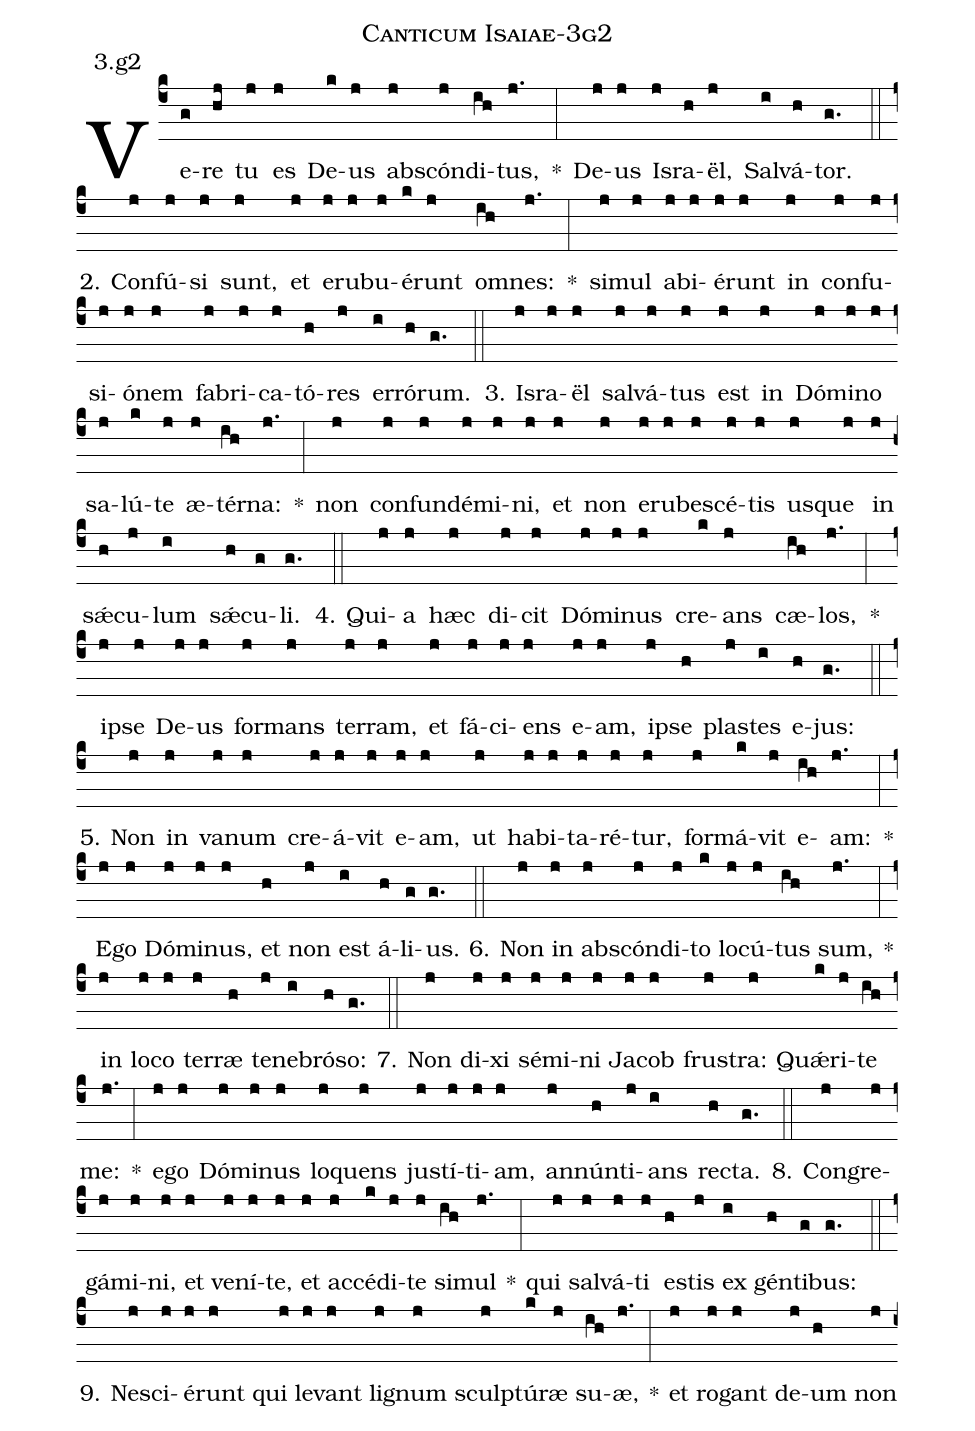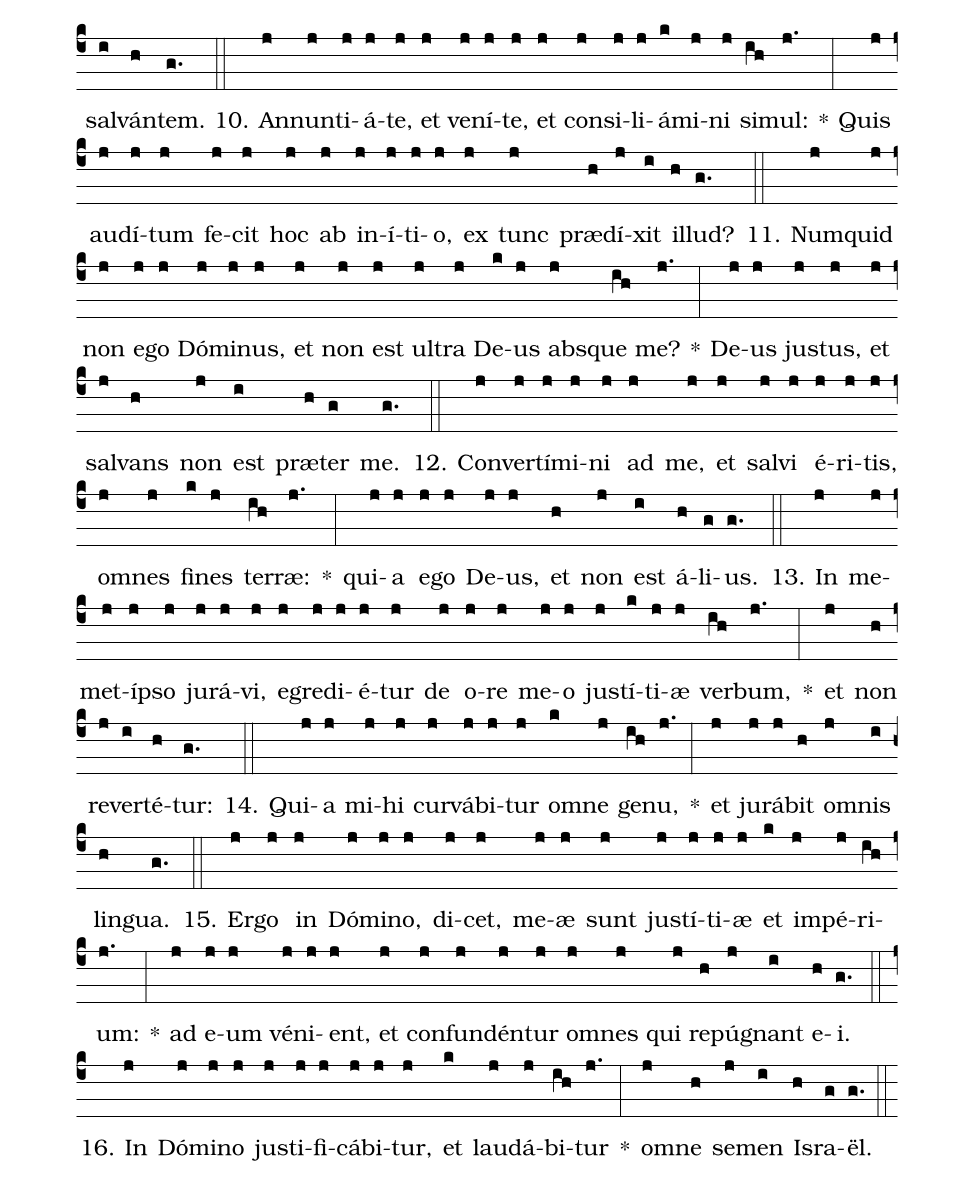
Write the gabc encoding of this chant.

name: Canticum Isaiae-3g2;
annotation: 3.g2;
%%
(c4)Ve(g)re(hj) tu(j) es(j) De(k)us(j) abs(j)cón(j)di(ih)tus,(j.) *(:) De(j)us(j) Is(j)ra(h)ël,(j) Sal(i)vá(h)tor.(g.) (::)
2. Con(j)fú(j)si(j) sunt,(j) et(j) e(j)ru(j)bu(j)é(k)runt(j) om(ih)nes:(j.) *(:) si(j)mul(j) ab(j)i(j)é(j)runt(j) in(j) con(j)fu(j)si(j)ó(j)nem(j) fa(j)bri(j)ca(j)tó(h)res(j) er(i)ró(h)rum.(g.) (::)
3. Is(j)ra(j)ël(j) sal(j)vá(j)tus(j) est(j) in(j) Dó(j)mi(j)no(j) sa(j)lú(k)te(j) æ(j)tér(ih)na:(j.) *(:) non(j) con(j)fun(j)dé(j)mi(j)ni,(j) et(j) non(j) e(j)ru(j)be(j)scé(j)tis(j) us(j)que(j) in(j) sǽ(h)cu(j)lum(i) sǽ(h)cu(g)li.(g.) (::)
4. Qui(j)a(j) hæc(j) di(j)cit(j) Dó(j)mi(j)nus(j) cre(k)ans(j) cæ(ih)los,(j.) *(:) ip(j)se(j) De(j)us(j) for(j)mans(j) ter(j)ram,(j) et(j) fá(j)ci(j)ens(j) e(j)am,(j) ip(j)se(h) plas(j)tes(i) e(h)jus:(g.) (::)
5. Non(j) in(j) va(j)num(j) cre(j)á(j)vit(j) e(j)am,(j) ut(j) ha(j)bi(j)ta(j)ré(j)tur,(j) for(j)má(k)vit(j) e(ih)am:(j.) *(:) E(j)go(j) Dó(j)mi(j)nus,(j) et(h) non(j) est(i) á(h)li(g)us.(g.) (::)
6. Non(j) in(j) abs(j)cón(j)di(j)to(k) lo(j)cú(j)tus(ih) sum,(j.) *(:) in(j) lo(j)co(j) ter(j)ræ(h) te(j)ne(i)bró(h)so:(g.) (::)
7. Non(j) di(j)xi(j) sé(j)mi(j)ni(j) Ja(j)cob(j) frus(j)tra:(j) Quǽ(k)ri(j)te(ih) me:(j.) *(:) e(j)go(j) Dó(j)mi(j)nus(j) lo(j)quens(j) jus(j)tí(j)ti(j)am,(j) an(j)nún(h)ti(j)ans(i) rec(h)ta.(g.) (::)
8. Con(j)gre(j)gá(j)mi(j)ni,(j) et(j) ve(j)ní(j)te,(j) et(j) ac(j)cé(k)di(j)te(j) si(ih)mul(j.) *(:) qui(j) sal(j)vá(j)ti(j) es(h)tis(j) ex(i) gén(h)ti(g)bus:(g.) (::)
9. Ne(j)sci(j)é(j)runt(j) qui(j) le(j)vant(j) li(j)gnum(j) sculp(j)tú(k)ræ(j) su(ih)æ,(j.) *(:) et(j) ro(j)gant(j) de(j)um(h) non(j) sal(i)ván(h)tem.(g.) (::)
10. An(j)nun(j)ti(j)á(j)te,(j) et(j) ve(j)ní(j)te,(j) et(j) con(j)si(j)li(j)á(k)mi(j)ni(j) si(ih)mul:(j.) *(:) Quis(j) au(j)dí(j)tum(j) fe(j)cit(j) hoc(j) ab(j) in(j)í(j)ti(j)o,(j) ex(j) tunc(j) præ(h)dí(j)xit(i) il(h)lud?(g.) (::)
11. Num(j)quid(j) non(j) e(j)go(j) Dó(j)mi(j)nus,(j) et(j) non(j) est(j) ul(j)tra(j) De(k)us(j) abs(j)que(ih) me?(j.) *(:) De(j)us(j) jus(j)tus,(j) et(j) sal(j)vans(h) non(j) est(i) præ(h)ter(g) me.(g.) (::)
12. Con(j)ver(j)tí(j)mi(j)ni(j) ad(j) me,(j) et(j) sal(j)vi(j) é(j)ri(j)tis,(j) om(j)nes(j) fi(k)nes(j) ter(ih)ræ:(j.) *(:) qui(j)a(j) e(j)go(j) De(j)us,(j) et(h) non(j) est(i) á(h)li(g)us.(g.) (::)
13. In(j) me(j)met(j)íp(j)so(j) ju(j)rá(j)vi,(j) e(j)gre(j)di(j)é(j)tur(j) de(j) o(j)re(j) me(j)o(j) jus(j)tí(k)ti(j)æ(j) ver(ih)bum,(j.) *(:) et(j) non(h) re(j)ver(i)té(h)tur:(g.) (::)
14. Qui(j)a(j) mi(j)hi(j) cur(j)vá(j)bi(j)tur(j) om(k)ne(j) ge(ih)nu,(j.) *(:) et(j) ju(j)rá(j)bit(h) om(j)nis(i) lin(h)gua.(g.) (::)
15. Er(j)go(j) in(j) Dó(j)mi(j)no,(j) di(j)cet,(j) me(j)æ(j) sunt(j) jus(j)tí(j)ti(j)æ(j) et(k) im(j)pé(j)ri(ih)um:(j.) *(:) ad(j) e(j)um(j) vé(j)ni(j)ent,(j) et(j) con(j)fun(j)dén(j)tur(j) om(j)nes(j) qui(j) re(h)pú(j)gnant(i) e(h)i.(g.) (::)
16. In(j) Dó(j)mi(j)no(j) jus(j)ti(j)fi(j)cá(j)bi(j)tur,(j) et(k) lau(j)dá(j)bi(ih)tur(j.) *(:) om(j)ne(h) se(j)men(i) Is(h)ra(g)ël.(g.) (::)
